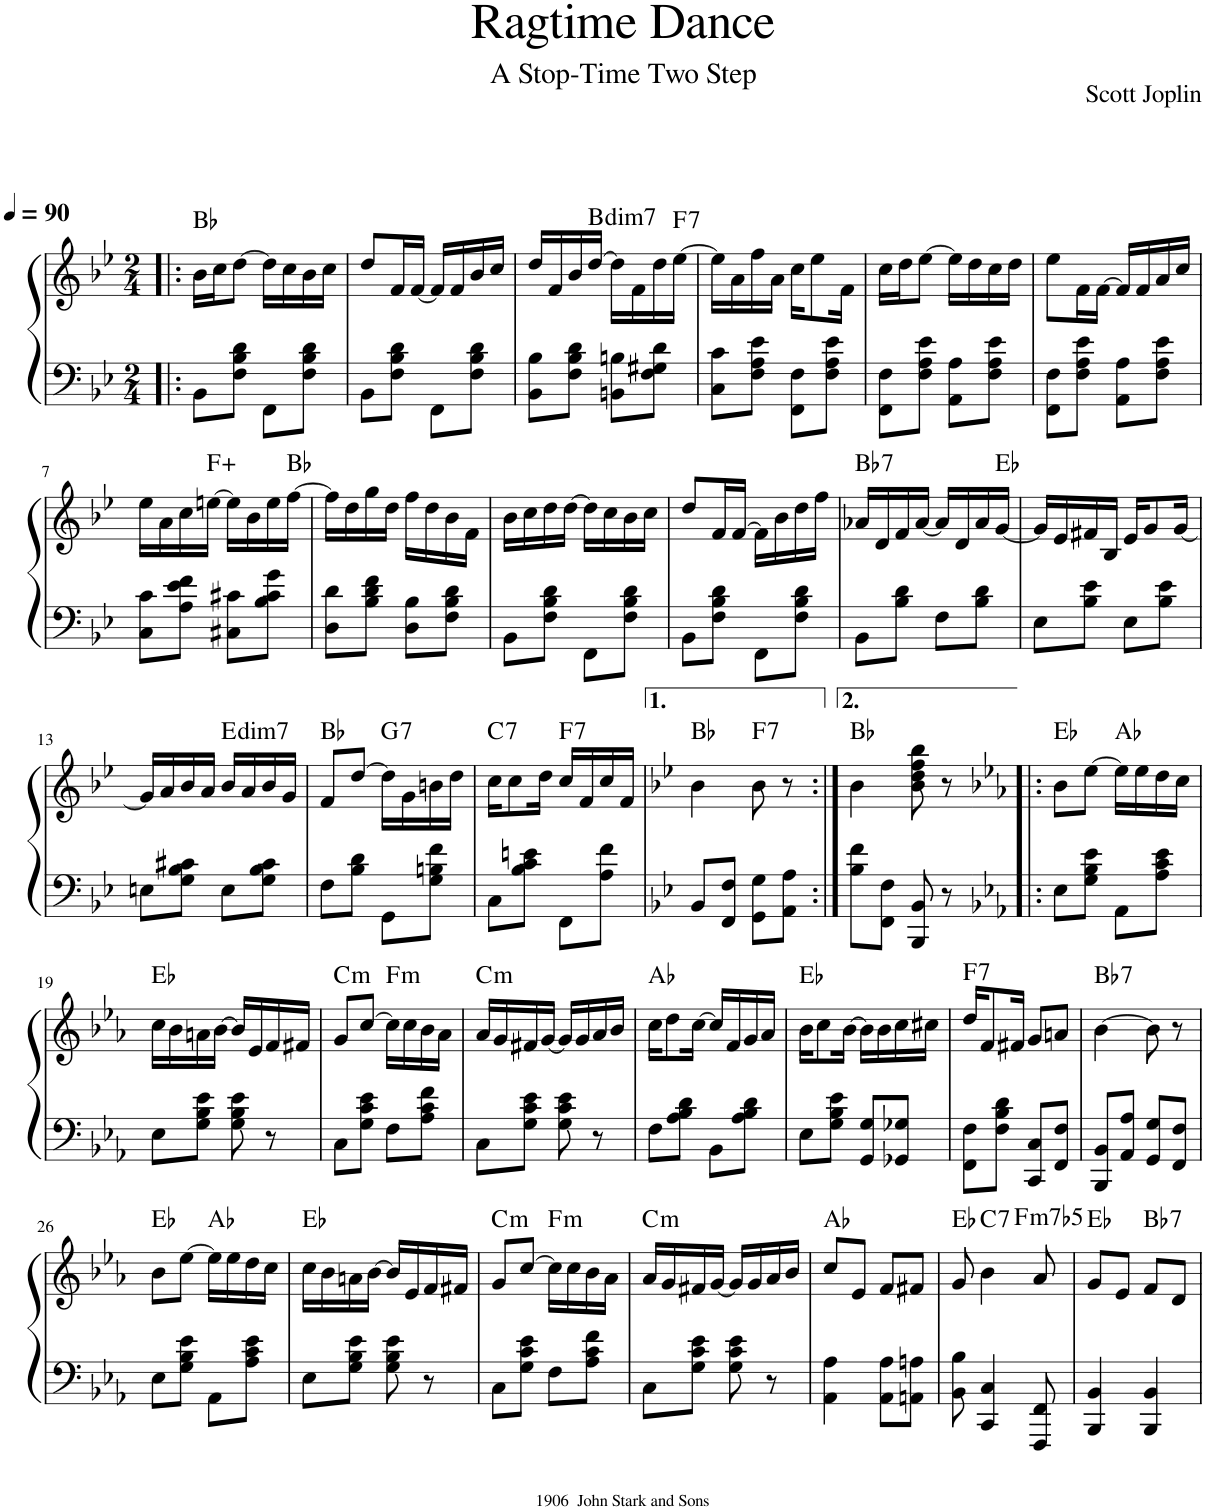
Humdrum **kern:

**kern	**kern	**harte
*part1	*part1	*part1
*staff2	*staff1	*
*I"Piano	*	*
*I'Pno.	*	*
*clefF4	*clefG2	*
*k[b-e-]	*k[b-e-]	*
*M2/4	*M2/4	*
*MM90	*MM90	*
=1!|:	=1!|:	=1!|:
8BB-\L	16b-\LL	Bb:maj
.	16cc\J	.
8F\ 8B-\ 8d\J	[8dd\J	.
8FF\L	16dd\LL]	.
.	16cc\	.
8F\ 8B-\ 8d\J	16b-\	.
.	16cc\JJ	.
=2	=2	=2
8BB-\L	8dd/L	.
8F\ 8B-\ 8d\J	16f/L	.
.	[16f/JJ	.
8FF\L	16f/LL]	.
.	16f/	.
8F\ 8B-\ 8d\J	16b-/	.
.	16cc/JJ	.
=3	=3	=3
8BB-\ 8B-\L	16dd/LL	.
.	16f/	.
8F\ 8B-\ 8d\J	16b-/	.
!	!	!LO:H:kt=dim7
.	[16dd/JJ	B:dim7
8BBn\ 8Bn\L	16dd\LL]	.
.	16f\	.
8F\ 8G#X\ 8d\J	16dd\	.
!	!	!LO:H:kt=7
.	[16ee-\JJ	F:7
=4	=4	=4
8C\ 8c\L	16ee-\LL]	.
.	16a\	.
8F\ 8A\ 8e-\J	16ff\	.
.	16a\JJ	.
8FF\ 8F\L	16cc\KL	.
.	8ee-\	.
8F\ 8A\ 8e-\J	.	.
.	16f\Jk	.
=5	=5	=5
8FF\ 8F\L	16cc\LL	.
.	16dd\J	.
8F\ 8A\ 8e-\J	[8ee-\J	.
8AA\ 8A\L	16ee-\LL]	.
.	16dd\	.
8F\ 8A\ 8e-\J	16cc\	.
.	16dd\JJ	.
=6	=6	=6
8FF\ 8F\L	8ee-\L	.
8F\ 8A\ 8e-\J	16f\L	.
.	[16f\JJ	.
8AA\ 8A\L	16f/LL]	.
.	16f/	.
8F\ 8A\ 8e-\J	16a/	.
.	16cc/JJ	.
!!LO:LB:g=z
=7	=7	=7
8C\ 8c\L	16ee-\LL	.
.	16a\	.
8A\ 8e-\ 8f\J	16cc\	.
.	[16een\JJ	F:aug
8C#X\ 8c#X\L	16ee\LL]	.
.	16b-\	.
8B-\ 8c#\ 8g\J	16ee\	.
.	[16ff\JJ	Bb:maj
=8	=8	=8
8D\ 8d\L	16ff\LL]	.
.	16dd\	.
8B-\ 8d\ 8f\J	16gg\	.
.	16dd\JJ	.
8D\ 8B-\L	16ff\LL	.
.	16dd\	.
8F\ 8B-\ 8d\J	16b-\	.
.	16f\JJ	.
=9	=9	=9
8BB-\L	16b-\LL	.
.	16cc\	.
8F\ 8B-\ 8d\J	16dd\	.
.	[16dd\JJ	.
8FF\L	16dd\LL]	.
.	16cc\	.
8F\ 8B-\ 8d\J	16b-\	.
.	16cc\JJ	.
=10	=10	=10
8BB-\L	8dd/L	.
8F\ 8B-\ 8d\J	16f/L	.
.	[16f/JJ	.
8FF\L	16f\LL]	.
.	16b-\	.
8F\ 8B-\ 8d\J	16dd\	.
.	16ff\JJ	.
=11	=11	=11
!	!	!LO:H:kt=7
8BB-\L	16a-X/LL	Bb:7
.	16d/	.
8B-\ 8d\J	16f/	.
.	[16a-/JJ	.
8F\L	16a-/LL]	.
.	16d/	.
8B-\ 8d\J	16a-/	.
.	[16g/JJ	Eb:maj
=12	=12	=12
8E-\L	16g/LL]	.
.	16e-/	.
8B-\ 8e-\J	16f#X/	.
.	16B-/JJ	.
8E-\L	16e-/KL	.
.	8g/	.
8B-\ 8e-\J	.	.
.	[16g/Jk	.
!!LO:LB:g=z
=13	=13	=13
8En\L	16g/LL]	.
.	16a/	.
8G\ 8B-\ 8c#X\J	16b-/	.
.	16a/JJ	.
!	!	!LO:H:kt=dim7
8E\L	16b-/LL	E:dim7
.	16a/	.
8G\ 8B-\ 8c#\J	16b-/	.
.	16g/JJ	.
=14	=14	=14
8F\L	8f/L	Bb:maj
8B-\ 8d\J	[8dd/J	.
!	!	!LO:H:kt=7
8GG\L	16dd\LL]	G:7
.	16g\	.
8G\ 8Bn\ 8f\J	16bn\	.
.	16dd\JJ	.
=15	=15	=15
!	!	!LO:H:kt=7
8C\L	16cc\KL	C:7
.	8cc\	.
8B-\ 8c\ 8en\J	.	.
.	16dd\Jk	.
!	!	!LO:H:kt=7
8FF\L	16cc/LL	F:7
.	16f/	.
8A\ 8f\J	16cc/	.
.	16f/JJ	.
=16	=16	=16
*k[b-e-]	*k[b-e-]	*
8BB-/L	4b-\	Bb:maj
8FF/ 8F/J	.	.
!	!	!LO:H:kt=7
8GG\ 8G\L	8b-\	F:7
8AA\ 8A\J	8r	.
=17:|!	=17:|!	=17:|!
8B-\ 8f\L	4b-\	Bb:maj
8FF\ 8F\J	.	.
8BBB-/ 8BB-/	8b-\ 8dd\ 8ff\ 8bb-\	.
8r	8r	.
=18!|:	=18!|:	=18!|:
*k[b-e-a-]	*k[b-e-a-]	*
8E-\L	8b-\L	Eb:maj
8G\ 8B-\ 8e-\J	[8ee-\J	.
8AA-\L	16ee-\LL]	Ab:maj
.	16ee-\	.
8A-\ 8c\ 8e-\J	16dd\	.
.	16cc\JJ	.
!!LO:LB:g=z
=19	=19	=19
8E-\L	16cc\LL	Eb:maj
.	16b-\	.
8G\ 8B-\ 8e-\J	16an\	.
.	[16b-\JJ	.
8G\ 8B-\ 8e-\	16b-/LL]	.
.	16e-/	.
8r	16f/	.
.	16f#X/JJ	.
=20	=20	=20
!	!	!LO:H:kt=m
8C\L	8g/L	C:min
8G\ 8c\ 8e-\J	[8cc/J	.
!	!	!LO:H:kt=m
8F\L	16cc\LL]	F:min
.	16cc\	.
8A-\ 8c\ 8f\J	16b-\	.
.	16a-\JJ	.
=21	=21	=21
!	!	!LO:H:kt=m
8C\L	16a-/LL	C:min
.	16g/	.
8G\ 8c\ 8e-\J	16f#X/	.
.	[16g/JJ	.
8G\ 8c\ 8e-\	16g/LL]	.
.	16g/	.
8r	16a-/	.
.	16b-/JJ	.
=22	=22	=22
8F\L	16cc\KL	Ab:maj
.	8dd\	.
8A-\ 8B-\ 8d\J	.	.
.	[16cc\Jk	.
8BB-\L	16cc/LL]	.
.	16f/	.
8A-\ 8B-\ 8d\J	16g/	.
.	16a-/JJ	.
=23	=23	=23
8E-\L	16b-\KL	Eb:maj
.	8cc\	.
8G\ 8B-\ 8e-\J	.	.
.	[16b-\Jk	.
8GG/ 8G/L	16b-\LL]	.
.	16b-\	.
8GG-X/ 8G-X/J	16cc\	.
.	16cc#X\JJ	.
=24	=24	=24
!	!	!LO:H:kt=7
8FF\ 8F\L	16dd/KL	F:7
.	8f/	.
8F\ 8B-\ 8d\J	.	.
.	16f#X/Jk	.
8CC/ 8C/L	8g/L	.
8FF/ 8F/J	8an/J	.
=25	=25	=25
!	!	!LO:H:kt=7
8BBB-/ 8BB-/L	[4b-\	Bb:7
8AA-/ 8A-/J	.	.
8GG/ 8G/L	8b-\]	.
8FF/ 8F/J	8r	.
!!LO:LB:g=z
=26	=26	=26
8E-\L	8b-\L	Eb:maj
8G\ 8B-\ 8e-\J	[8ee-\J	.
8AA-\L	16ee-\LL]	Ab:maj
.	16ee-\	.
8A-\ 8c\ 8e-\J	16dd\	.
.	16cc\JJ	.
=27	=27	=27
8E-\L	16cc\LL	Eb:maj
.	16b-\	.
8G\ 8B-\ 8e-\J	16an\	.
.	[16b-\JJ	.
8G\ 8B-\ 8e-\	16b-/LL]	.
.	16e-/	.
8r	16f/	.
.	16f#X/JJ	.
=28	=28	=28
!	!	!LO:H:kt=m
8C\L	8g/L	C:min
8G\ 8c\ 8e-\J	[8cc/J	.
!	!	!LO:H:kt=m
8F\L	16cc\LL]	F:min
.	16cc\	.
8A-\ 8c\ 8f\J	16b-\	.
.	16a-\JJ	.
=29	=29	=29
!	!	!LO:H:kt=m
8C\L	16a-/LL	C:min
.	16g/	.
8G\ 8c\ 8e-\J	16f#X/	.
.	[16g/JJ	.
8G\ 8c\ 8e-\	16g/LL]	.
.	16g/	.
8r	16a-/	.
.	16b-/JJ	.
=30	=30	=30
4AA-\ 4A-\	8cc/L	Ab:maj
.	8e-/J	.
8AA-\ 8A-\L	8f/L	.
8AAn\ 8An\J	8f#X/J	.
=31	=31	=31
8BB-\ 8B-\	8g/	Eb:maj
!	!	!LO:H:kt=7
4CC/ 4C/	4b-\	C:7
!	!	!LO:H:kt=m7b5
8FFF/ 8FF/	8a-/	F:hdim7
=32	=32	=32
4BBB-/ 4BB-/	8g/L	Eb:maj
.	8e-/J	.
!	!	!LO:H:kt=7
4BBB-/ 4BB-/	8f/L	Bb:7
.	8d/J	.
=	=	=
*-	*-	*-
